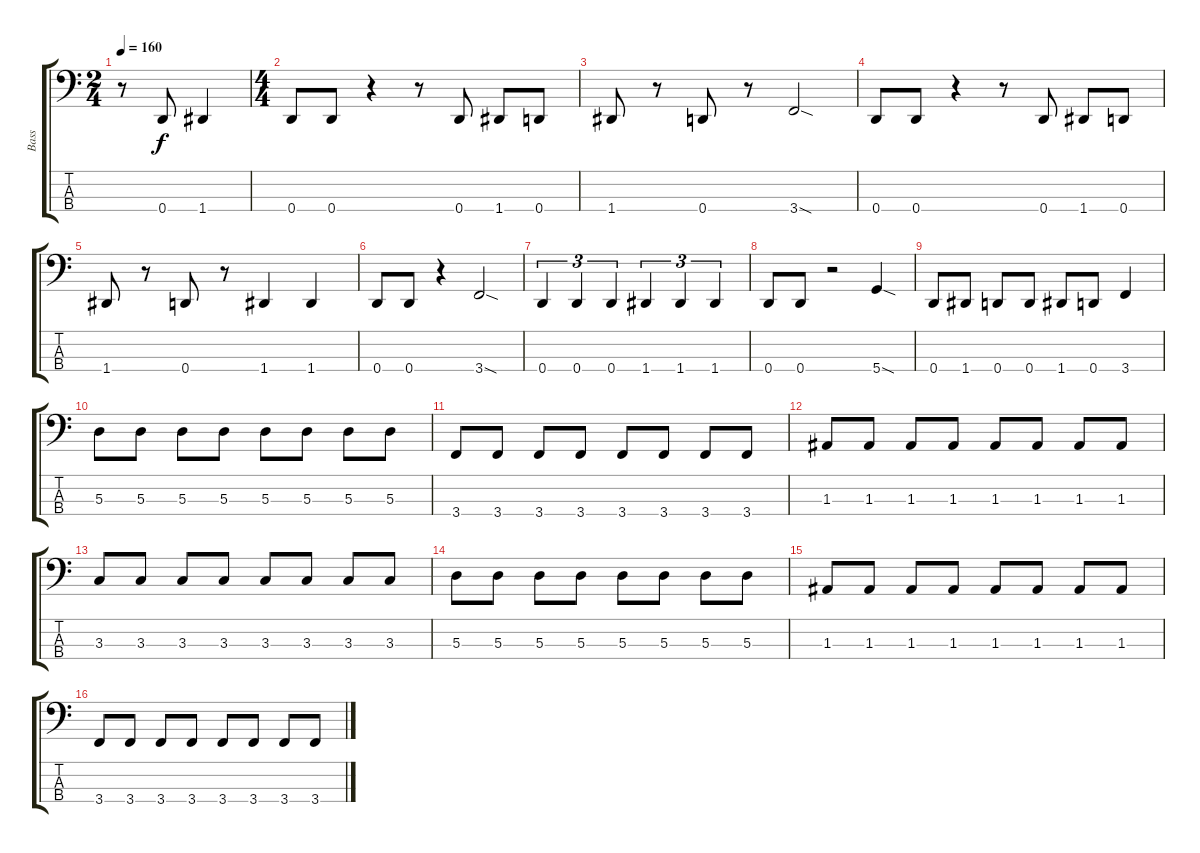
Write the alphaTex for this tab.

\track ("Bass" "Bass") {instrument electricbasspick}
\staff {score tabs}
\tuning (G2 D2 A1 D1) {hide}
\ts (2 4)
\tempo 160
\clef f4
\ks c
r.8{dy f} 0.4.8 1.4.4 |
\ts (4 4)
0.4.8 0.4.8 r.4 r.8 0.4.8 1.4.8 0.4.8 |
1.4.8 r.8 0.4.8 r.8 3.4{sod}.2 |
0.4.8 0.4.8 r.4 r.8 0.4.8 1.4.8 0.4.8 |
1.4.8 r.8 0.4.8 r.8 1.4.4 1.4.4 |
0.4.8 0.4.8 r.4 3.4{sod}.2 |
0.4.4{tu (3 2)} 0.4.4{tu (3 2)} 0.4.4{tu (3 2)} 1.4.4{tu (3 2)} 1.4.4{tu (3 2)} 1.4.4{tu (3 2)} |
0.4.8 0.4.8 r.2 5.4{sod}.4 |
0.4.8 1.4.8 0.4.8 0.4.8 1.4.8 0.4.8 3.4.4 |
5.3.8 5.3.8 5.3.8 5.3.8 5.3.8 5.3.8 5.3.8 5.3.8 |
3.4.8 3.4.8 3.4.8 3.4.8 3.4.8 3.4.8 3.4.8 3.4.8 |
1.3.8 1.3.8 1.3.8 1.3.8 1.3.8 1.3.8 1.3.8 1.3.8 |
3.3.8 3.3.8 3.3.8 3.3.8 3.3.8 3.3.8 3.3.8 3.3.8 |
5.3.8 5.3.8 5.3.8 5.3.8 5.3.8 5.3.8 5.3.8 5.3.8 |
1.3.8 1.3.8 1.3.8 1.3.8 1.3.8 1.3.8 1.3.8 1.3.8 |
3.4.8 3.4.8 3.4.8 3.4.8 3.4.8 3.4.8 3.4.8 3.4.8
